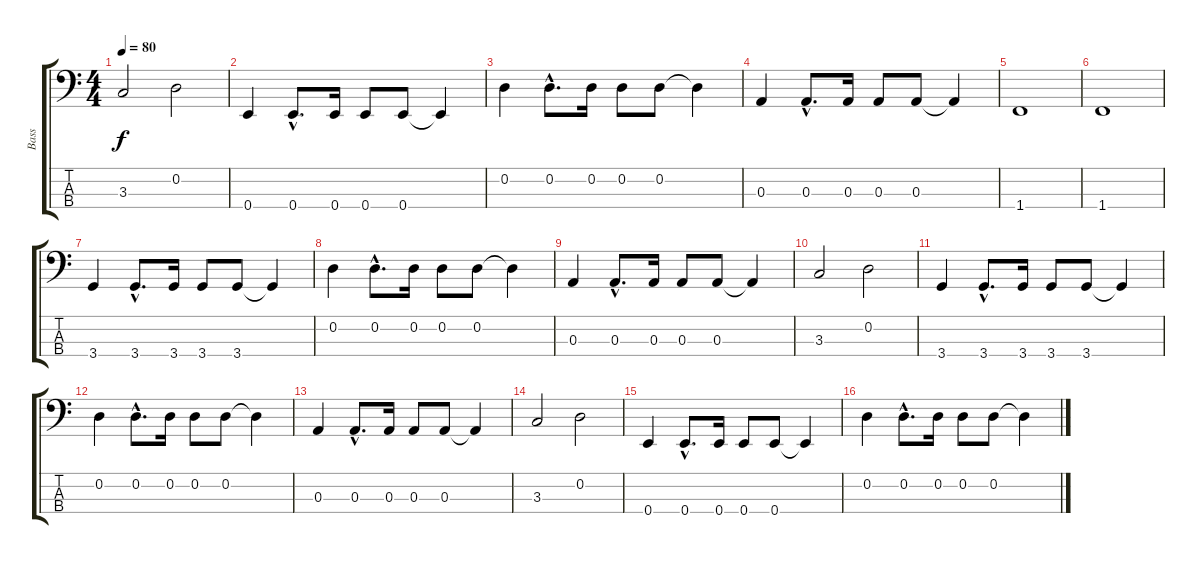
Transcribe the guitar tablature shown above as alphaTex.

\track ("Bass" "Bass") {instrument electricbassfinger}
\staff {score tabs}
\tuning (G2 D2 A1 E1) {hide}
\ts (4 4)
\tempo 80
\clef f4
\ks c
3.3.2{dy f} 0.2.2 |
0.4.4 0.4{hac}.8{d} 0.4.16 0.4.8 0.4.8 0.4{t}.4 |
0.2.4 0.2{hac}.8{d} 0.2.16 0.2.8 0.2.8 0.2{t}.4 |
0.3.4 0.3{hac}.8{d} 0.3.16 0.3.8 0.3.8 0.3{t}.4 |
1.4.1 |
1.4.1 |
3.4.4 3.4{hac}.8{d} 3.4.16 3.4.8 3.4.8 3.4{t}.4 |
0.2.4 0.2{hac}.8{d} 0.2.16 0.2.8 0.2.8 0.2{t}.4 |
0.3.4 0.3{hac}.8{d} 0.3.16 0.3.8 0.3.8 0.3{t}.4 |
3.3.2 0.2.2 |
3.4.4 3.4{hac}.8{d} 3.4.16 3.4.8 3.4.8 3.4{t}.4 |
0.2.4 0.2{hac}.8{d} 0.2.16 0.2.8 0.2.8 0.2{t}.4 |
0.3.4 0.3{hac}.8{d} 0.3.16 0.3.8 0.3.8 0.3{t}.4 |
3.3.2 0.2.2 |
0.4.4 0.4{hac}.8{d} 0.4.16 0.4.8 0.4.8 0.4{t}.4 |
0.2.4 0.2{hac}.8{d} 0.2.16 0.2.8 0.2.8 0.2{t}.4
